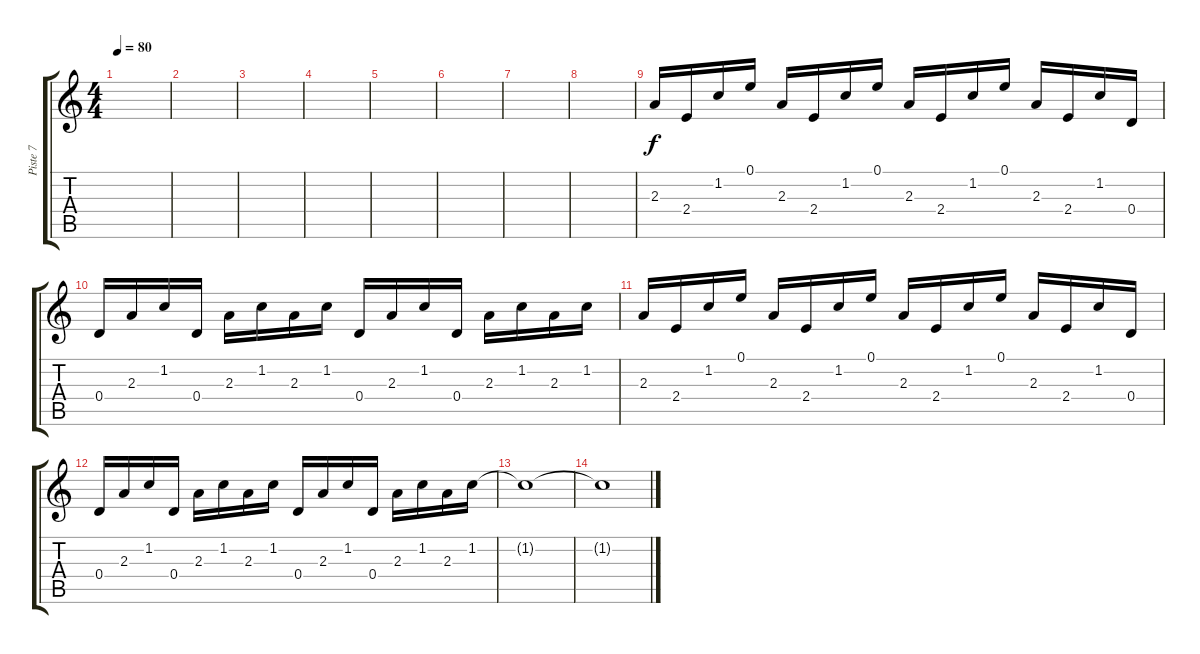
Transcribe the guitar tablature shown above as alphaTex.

\track ("Piste 7" "Piste 7") {instrument overdrivenguitar}
\staff {score tabs}
\tuning (E4 B3 G3 D3 A2 E2) {hide}
\ts (4 4)
\tempo 80
\clef g2
\ks c
|
|
|
|
|
|
|
|
2.3.16 2.4.16 1.2.16 0.1.16 2.3.16 2.4.16 1.2.16 0.1.16 2.3.16 2.4.16 1.2.16 0.1.16 2.3.16 2.4.16 1.2.16 0.4.16 |
0.4.16 2.3.16 1.2.16 0.4.16 2.3.16 1.2.16 2.3.16 1.2.16 0.4.16 2.3.16 1.2.16 0.4.16 2.3.16 1.2.16 2.3.16 1.2.16 |
2.3.16 2.4.16 1.2.16 0.1.16 2.3.16 2.4.16 1.2.16 0.1.16 2.3.16 2.4.16 1.2.16 0.1.16 2.3.16 2.4.16 1.2.16 0.4.16 |
0.4.16 2.3.16 1.2.16 0.4.16 2.3.16 1.2.16 2.3.16 1.2.16 0.4.16 2.3.16 1.2.16 0.4.16 2.3.16 1.2.16 2.3.16 1.2.16 |
1.2{t}.1{volume 9} |
1.2{t}.1{volume 7}
